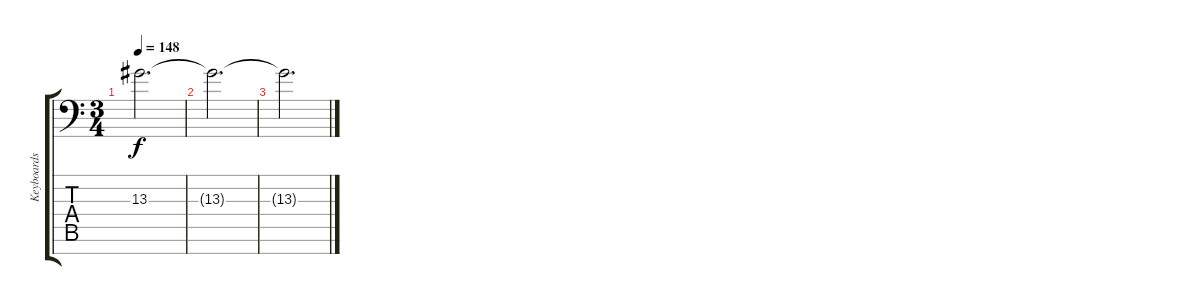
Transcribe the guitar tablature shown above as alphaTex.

\track ("Keyboards Lead 1" "Keyboards ") {instrument lead2sawtooth}
\staff {score tabs}
\tuning (E4 B3 G3 D3 A2 E2 G1) {hide}
\ts (3 4)
\tempo 148
\clef f4
\ks c
13.3{t}.2{d dy f volume 0} |
13.3{t}.2{d} |
13.3{t}.2{d}
